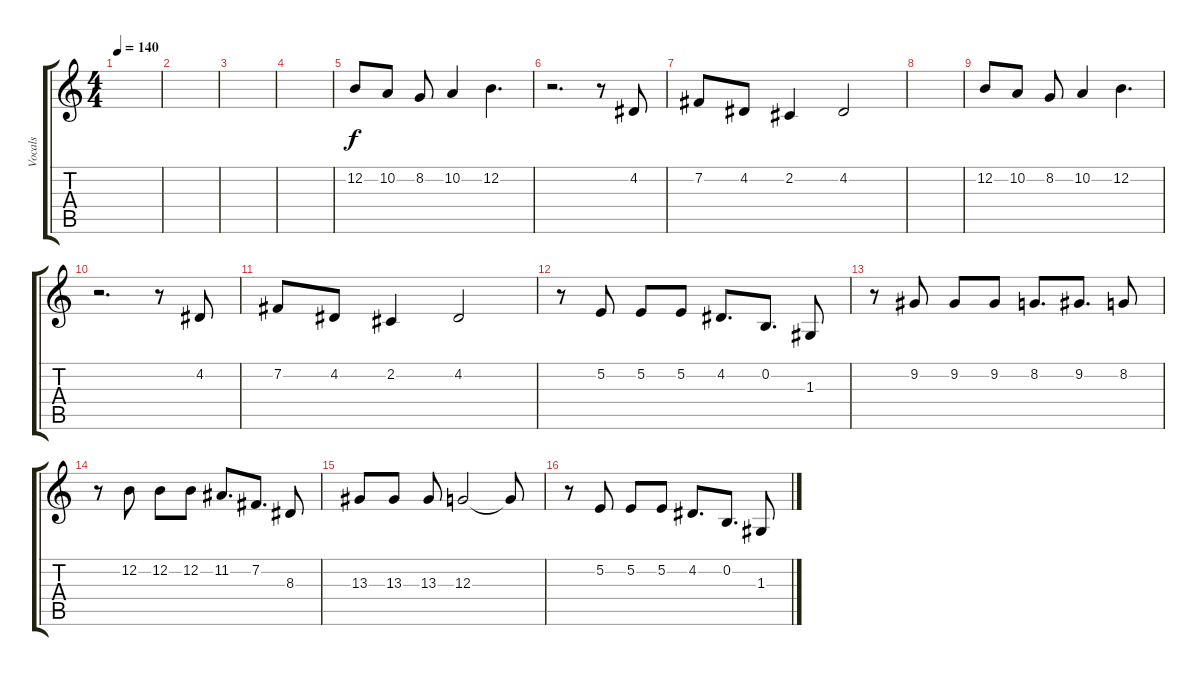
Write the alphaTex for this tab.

\track ("Vocals" "Vocals") {instrument altosax}
\staff {score tabs}
\tuning (E4 B3 G3 D3 A2 E2) {hide}
\ts (4 4)
\tempo 140
\clef g2
\ks c
|
|
|
|
12.2.8 10.2.8 8.2.8 10.2.4 12.2.4{d} |
r.2{d} r.8 4.2.8 |
7.2.8 4.2.8 2.2.4 4.2.2 |
|
12.2.8 10.2.8 8.2.8 10.2.4 12.2.4{d} |
r.2{d} r.8 4.2.8 |
7.2.8 4.2.8 2.2.4 4.2.2 |
r.8 5.2.8 5.2.8 5.2.8 4.2.8{d} 0.2.8{d} 1.3.8 |
r.8 9.2.8 9.2.8 9.2.8 8.2.8{d} 9.2.8{d} 8.2.8 |
r.8 12.2.8 12.2.8 12.2.8 11.2.8{d} 7.2.8{d} 8.3.8 |
13.3.8 13.3.8 13.3.8 12.3.2 12.3{t}.8 |
r.8 5.2.8 5.2.8 5.2.8 4.2.8{d} 0.2.8{d} 1.3.8
